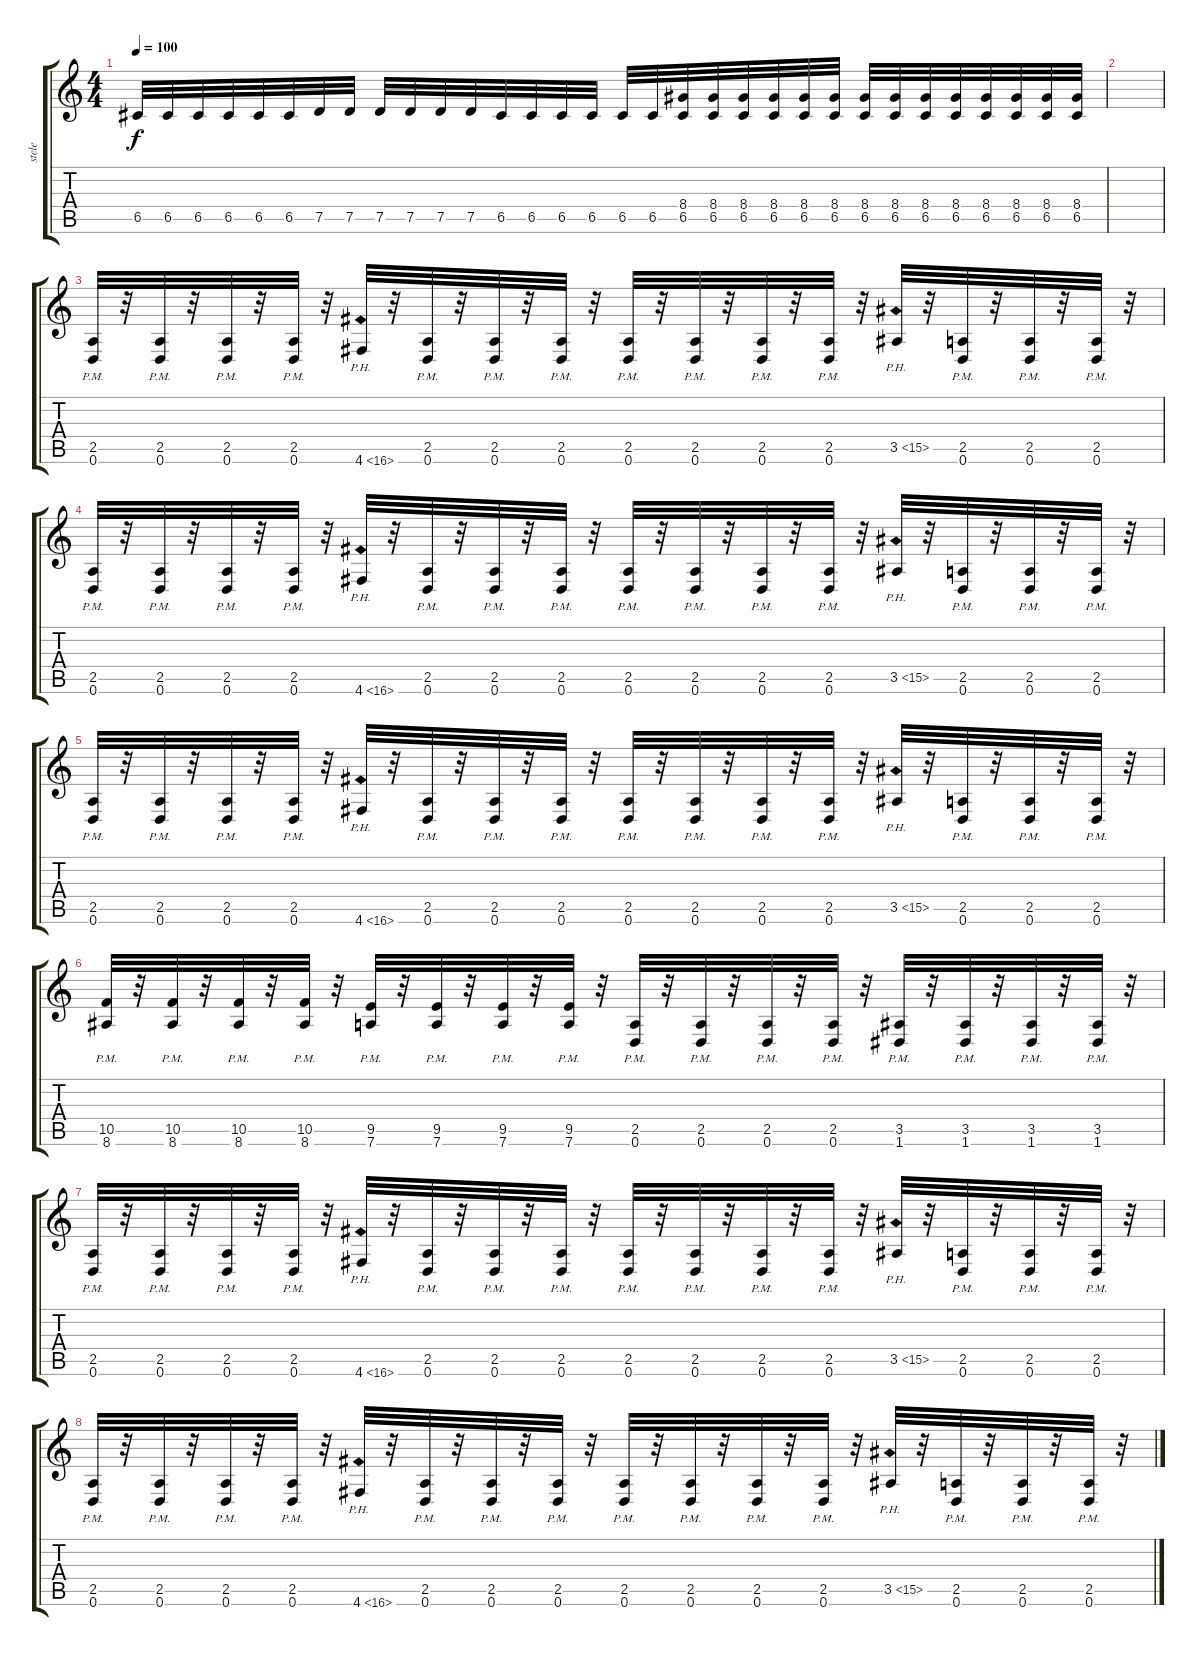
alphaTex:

\track ("stele" "stele") {instrument distortionguitar}
\staff {score tabs}
\tuning (D4 A3 F3 C3 G2 D2) {hide}
\ts (4 4)
\tempo 100
\clef g2
\ks c
6.5.32{dy f} 6.5.32 6.5.32 6.5.32 6.5.32 6.5.32 7.5.32 7.5.32 7.5.32 7.5.32 7.5.32 7.5.32 6.5.32 6.5.32 6.5.32 6.5.32 6.5.32 6.5.32 (8.4 6.5).32 (8.4 6.5).32 (8.4 6.5).32 (8.4 6.5).32 (8.4 6.5).32 (8.4 6.5).32 (8.4 6.5).32 (8.4 6.5).32 (8.4 6.5).32 (8.4 6.5).32 (8.4 6.5).32 (8.4 6.5).32 (8.4 6.5).32 (8.4 6.5).32 |
|
(2.5{pm} 0.6{pm}).32 r.32 (2.5{pm} 0.6{pm}).32 r.32 (2.5{pm} 0.6{pm}).32 r.32 (2.5{pm} 0.6{pm}).32 r.32 4.6{ph 12}.32 r.32 (2.5{pm} 0.6{pm}).32 r.32 (2.5{pm} 0.6{pm}).32 r.32 (2.5{pm} 0.6{pm}).32 r.32 (2.5{pm} 0.6{pm}).32 r.32 (2.5{pm} 0.6{pm}).32 r.32 (2.5{pm} 0.6{pm}).32 r.32 (2.5{pm} 0.6{pm}).32 r.32 3.5{ph 12}.32 r.32 (2.5{pm} 0.6{pm}).32 r.32 (2.5{pm} 0.6{pm}).32 r.32 (2.5{pm} 0.6{pm}).32 r.32 |
(2.5{pm} 0.6{pm}).32 r.32 (2.5{pm} 0.6{pm}).32 r.32 (2.5{pm} 0.6{pm}).32 r.32 (2.5{pm} 0.6{pm}).32 r.32 4.6{ph 12}.32 r.32 (2.5{pm} 0.6{pm}).32 r.32 (2.5{pm} 0.6{pm}).32 r.32 (2.5{pm} 0.6{pm}).32 r.32 (2.5{pm} 0.6{pm}).32 r.32 (2.5{pm} 0.6{pm}).32 r.32 (2.5{pm} 0.6{pm}).32 r.32 (2.5{pm} 0.6{pm}).32 r.32 3.5{ph 12}.32 r.32 (2.5{pm} 0.6{pm}).32 r.32 (2.5{pm} 0.6{pm}).32 r.32 (2.5{pm} 0.6{pm}).32 r.32 |
(2.5{pm} 0.6{pm}).32 r.32 (2.5{pm} 0.6{pm}).32 r.32 (2.5{pm} 0.6{pm}).32 r.32 (2.5{pm} 0.6{pm}).32 r.32 4.6{ph 12}.32 r.32 (2.5{pm} 0.6{pm}).32 r.32 (2.5{pm} 0.6{pm}).32 r.32 (2.5{pm} 0.6{pm}).32 r.32 (2.5{pm} 0.6{pm}).32 r.32 (2.5{pm} 0.6{pm}).32 r.32 (2.5{pm} 0.6{pm}).32 r.32 (2.5{pm} 0.6{pm}).32 r.32 3.5{ph 12}.32 r.32 (2.5{pm} 0.6{pm}).32 r.32 (2.5{pm} 0.6{pm}).32 r.32 (2.5{pm} 0.6{pm}).32 r.32 |
(10.5{pm} 8.6{pm}).32 r.32 (10.5{pm} 8.6{pm}).32 r.32 (10.5{pm} 8.6{pm}).32 r.32 (10.5{pm} 8.6{pm}).32 r.32 (9.5{pm} 7.6{pm}).32 r.32 (9.5{pm} 7.6{pm}).32 r.32 (9.5{pm} 7.6{pm}).32 r.32 (9.5{pm} 7.6{pm}).32 r.32 (2.5{pm} 0.6{pm}).32 r.32 (2.5{pm} 0.6{pm}).32 r.32 (2.5{pm} 0.6{pm}).32 r.32 (2.5{pm} 0.6{pm}).32 r.32 (3.5{pm} 1.6{pm}).32 r.32 (3.5{pm} 1.6{pm}).32 r.32 (3.5{pm} 1.6{pm}).32 r.32 (3.5{pm} 1.6{pm}).32 r.32 |
(2.5{pm} 0.6{pm}).32 r.32 (2.5{pm} 0.6{pm}).32 r.32 (2.5{pm} 0.6{pm}).32 r.32 (2.5{pm} 0.6{pm}).32 r.32 4.6{ph 12}.32 r.32 (2.5{pm} 0.6{pm}).32 r.32 (2.5{pm} 0.6{pm}).32 r.32 (2.5{pm} 0.6{pm}).32 r.32 (2.5{pm} 0.6{pm}).32 r.32 (2.5{pm} 0.6{pm}).32 r.32 (2.5{pm} 0.6{pm}).32 r.32 (2.5{pm} 0.6{pm}).32 r.32 3.5{ph 12}.32 r.32 (2.5{pm} 0.6{pm}).32 r.32 (2.5{pm} 0.6{pm}).32 r.32 (2.5{pm} 0.6{pm}).32 r.32 |
(2.5{pm} 0.6{pm}).32 r.32 (2.5{pm} 0.6{pm}).32 r.32 (2.5{pm} 0.6{pm}).32 r.32 (2.5{pm} 0.6{pm}).32 r.32 4.6{ph 12}.32 r.32 (2.5{pm} 0.6{pm}).32 r.32 (2.5{pm} 0.6{pm}).32 r.32 (2.5{pm} 0.6{pm}).32 r.32 (2.5{pm} 0.6{pm}).32 r.32 (2.5{pm} 0.6{pm}).32 r.32 (2.5{pm} 0.6{pm}).32 r.32 (2.5{pm} 0.6{pm}).32 r.32 3.5{ph 12}.32 r.32 (2.5{pm} 0.6{pm}).32 r.32 (2.5{pm} 0.6{pm}).32 r.32 (2.5{pm} 0.6{pm}).32 r.32
